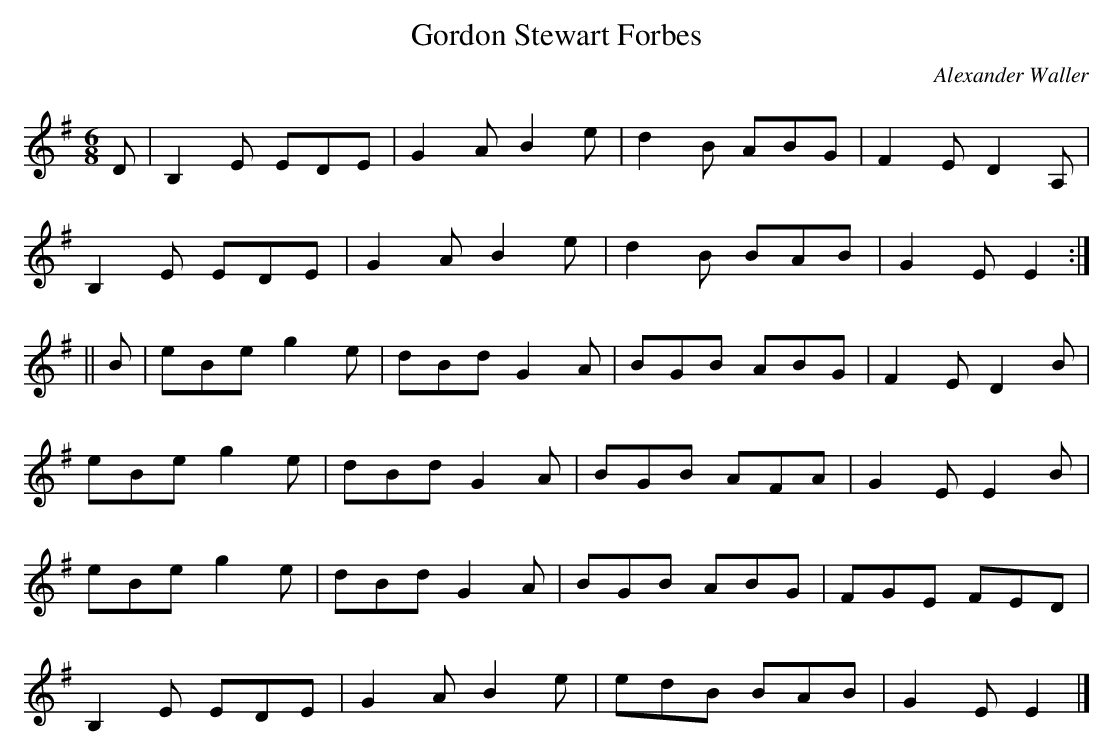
X:1
T:Gordon Stewart Forbes
C:Alexander Waller
L:1/8
M:6/8
K:Emin
D|B,2 E EDE|G2 AB2 e|d2 B ABG|F2 E D2 A,|
B,2 E EDE|G2  A B2 e|d2 B BAB|G2 E E2:|
||B|eBe g2 e|dBd G2 A|BGB ABG|F2 ED2 B|
eBe g2 e|dBd G2 A|BGB AFA|G2 E E2 B|
eBe g2 e|dBd G2 A|BGB ABG|FGE FED|
B,2 E EDE|G2 AB2 e|edB BAB|G2 E E2|]
